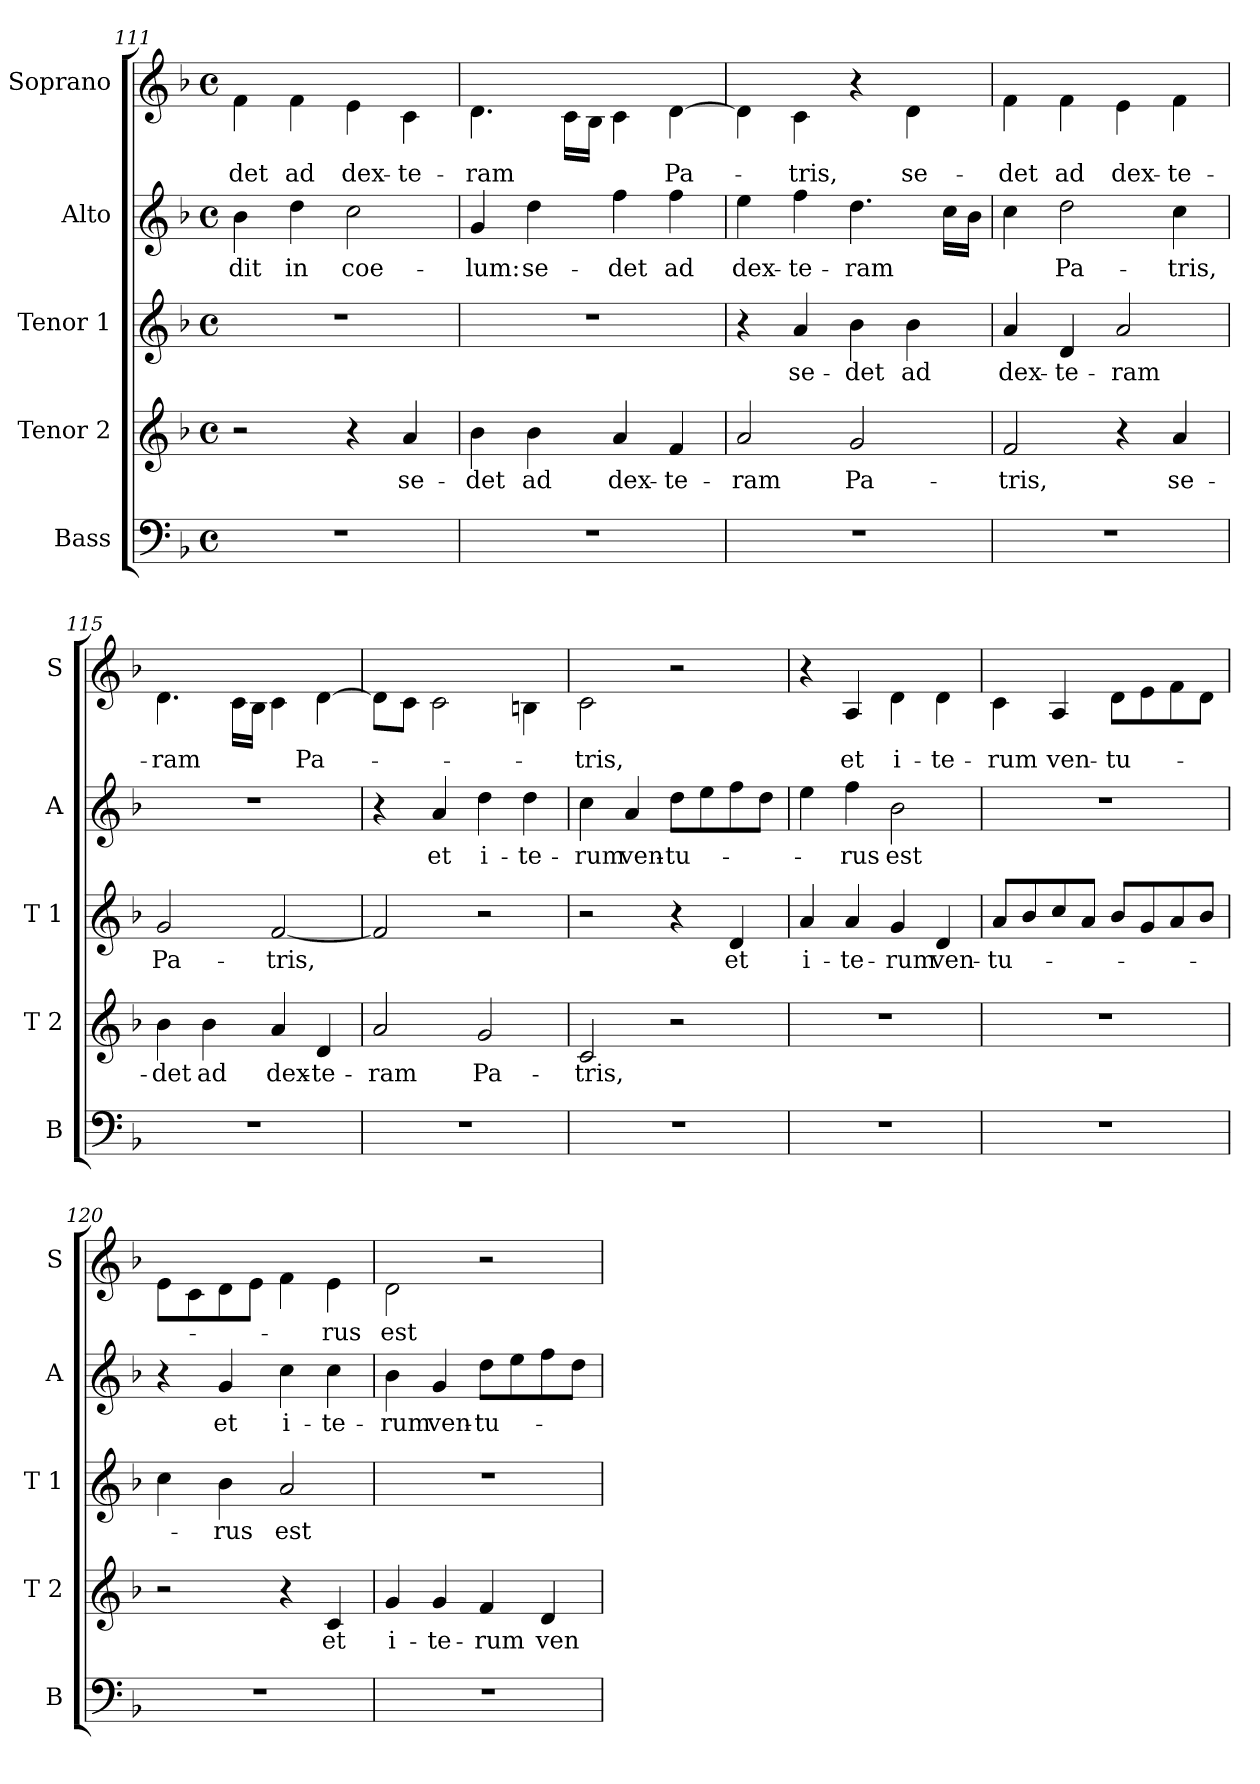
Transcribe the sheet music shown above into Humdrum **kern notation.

**kern	**kern	**text	**kern	**text	**kern	**text	**kern	**text
*part5	*part4	*part4	*part3	*part3	*part2	*part2	*part1	*part1
*staff5	*staff4	*staff4	*staff3	*staff3	*staff2	*staff2	*staff1	*staff1
*I"Bass	*I"Tenor 2	*	*I"Tenor 1	*	*I"Alto	*	*I"Soprano	*
*I'B	*I'T 2	*	*I'T 1	*	*I'A	*	*I'S	*
*clefF4	*clefG2	*	*clefG2	*	*clefG2	*	*clefG2	*
*	*	*	*	*	*	*	*ITrd-7c-12	*
*k[b-]	*k[b-]	*	*k[b-]	*	*k[b-]	*	*k[b-]	*
*d:	*d:	*	*d:	*	*d:	*	*d:	*
*M4/4	*M4/4	*	*M4/4	*	*M4/4	*	*M4/4	*
*met(c)	*met(c)	*	*met(c)	*	*met(c)	*	*met(c)	*
=111	=111	=111	=111	=111	=111	=111	=111	=111
1r	2r	.	1r	.	4b-\	-dit	4ff\	-det
.	.	.	.	.	4dd\	in	4ff\	ad
.	4r	.	.	.	2cc\	coe-	4ee\	dex-
.	4a/	se-	.	.	.	.	4cc\	-te-
=112	=112	=112	=112	=112	=112	=112	=112	=112
1r	4b-\	-det	1r	.	4g/	-lum:	4.dd\	-ram
.	4b-\	ad	.	.	4dd\	se-	.	.
.	.	.	.	.	.	.	16cc\LL	.
.	.	.	.	.	.	.	16b-\JJ	.
.	4a/	dex-	.	.	4ff\	-det	4cc\	.
.	4f/	-te-	.	.	4ff\	ad	[4dd\	Pa-
=113	=113	=113	=113	=113	=113	=113	=113	=113
1r	2a/	-ram	4r	.	4ee\	dex-	4dd\]	.
.	.	.	4a/	se-	4ff\	-te-	4cc\	-tris,
.	2g/	Pa-	4b-\	-det	4.dd\	-ram	4r	.
.	.	.	4b-\	ad	.	.	4dd\	se-
.	.	.	.	.	16cc\LL	.	.	.
.	.	.	.	.	16b-\JJ	.	.	.
=114	=114	=114	=114	=114	=114	=114	=114	=114
1r	2f/	-tris,	4a/	dex-	4cc\	.	4ff\	-det
.	.	.	4d/	-te-	2dd\	Pa-	4ff\	ad
.	4r	.	2a/	-ram	.	.	4ee\	dex-
.	4a/	se-	.	.	4cc\	-tris,	4ff\	-te-
=115	=115	=115	=115	=115	=115	=115	=115	=115
1r	4b-\	-det	2g/	Pa-	1r	.	4.dd\	-ram
.	4b-\	ad	.	.	.	.	.	.
.	.	.	.	.	.	.	16cc\LL	.
.	.	.	.	.	.	.	16b-\JJ	.
.	4a/	dex-	[2f/	-tris,	.	.	4cc\	.
.	4d/	-te-	.	.	.	.	[4dd\	Pa-
!!LO:LB:g=z
=116	=116	=116	=116	=116	=116	=116	=116	=116
1r	2a/	-ram	2f/]	.	4r	.	8dd\L]	.
.	.	.	.	.	.	.	8cc\J	.
.	.	.	.	.	4a/	et	2cc\	.
.	2g/	Pa-	2r	.	4dd\	i-	.	.
.	.	.	.	.	4dd\	-te-	4bn\	.
=117	=117	=117	=117	=117	=117	=117	=117	=117
1r	2c/	-tris,	2r	.	4cc\	-rum	2cc\	-tris,
.	.	.	.	.	4a/	ven-	.	.
.	2r	.	4r	.	8dd\L	-tu-	2r	.
.	.	.	.	.	8ee\	.	.	.
.	.	.	4d/	et	8ff\	.	.	.
.	.	.	.	.	8dd\J	.	.	.
=118	=118	=118	=118	=118	=118	=118	=118	=118
1r	1r	.	4a/	i-	4ee\	.	4r	.
.	.	.	4a/	-te-	4ff\	-rus	4a/	et
.	.	.	4g/	-rum	2b-\	est	4dd\	i-
.	.	.	4d/	ven-	.	.	4dd\	-te-
=119	=119	=119	=119	=119	=119	=119	=119	=119
1r	1r	.	8a/L	-tu-	1r	.	4cc\	-rum
.	.	.	8b-/	.	.	.	.	.
.	.	.	8cc/	.	.	.	4a/	ven-
.	.	.	8a/J	.	.	.	.	.
.	.	.	8b-/L	.	.	.	8dd\L	-tu-
.	.	.	8g/	.	.	.	8ee\	.
.	.	.	8a/	.	.	.	8ff\	.
.	.	.	8b-/J	.	.	.	8dd\J	.
=120	=120	=120	=120	=120	=120	=120	=120	=120
1r	2r	.	4cc\	.	4r	.	8ee\L	.
.	.	.	.	.	.	.	8cc\	.
.	.	.	4b-\	-rus	4g/	et	8dd\	.
.	.	.	.	.	.	.	8ee\J	.
.	4r	.	2a/	est	4cc\	i-	4ff\	.
.	4c/	et	.	.	4cc\	-te-	4ee\	-rus
=121	=121	=121	=121	=121	=121	=121	=121	=121
1r	4g/	i-	1r	.	4b-\	-rum	2dd\	est
.	4g/	-te-	.	.	4g/	ven-	.	.
.	4f/	-rum	.	.	8dd\L	-tu-	2r	.
.	.	.	.	.	8ee\	.	.	.
.	4d/	ven-	.	.	8ff\	.	.	.
.	.	.	.	.	8dd\J	.	.	.
=	=	=	=	=	=	=	=	=
*-	*-	*-	*-	*-	*-	*-	*-	*-
